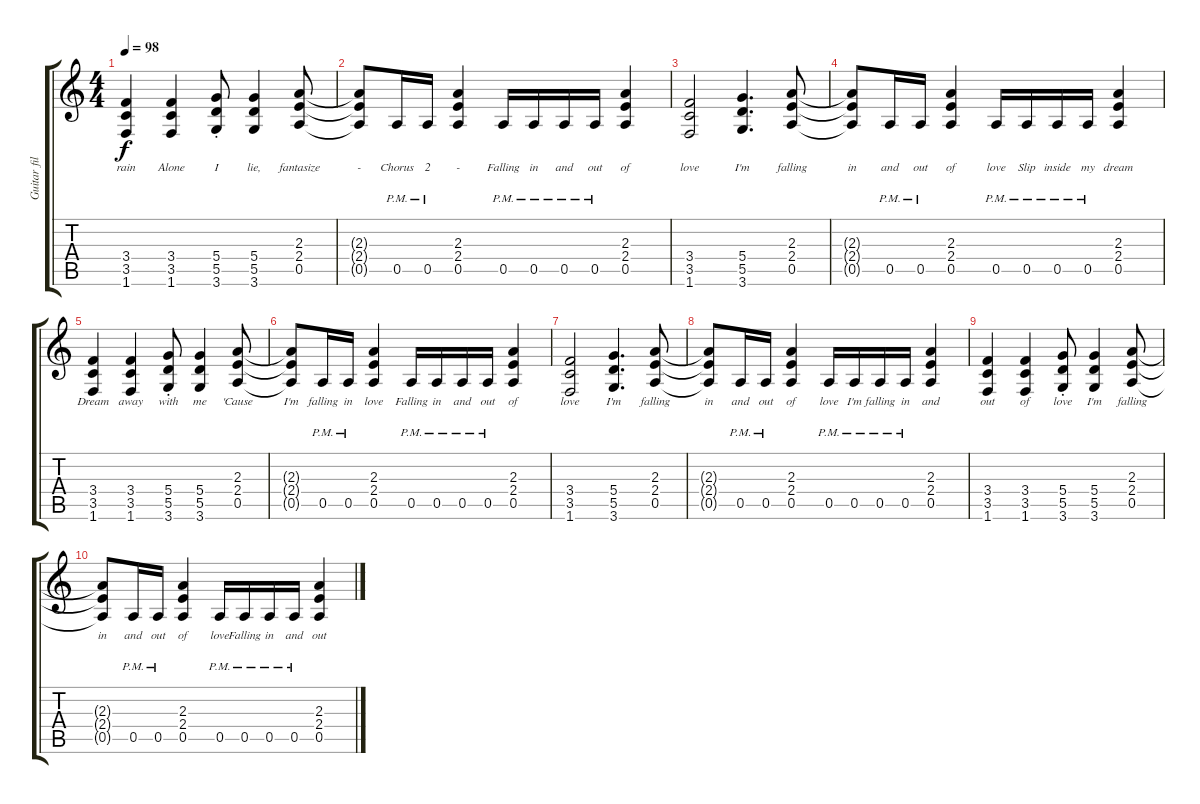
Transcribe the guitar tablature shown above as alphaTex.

\track ("Guitar fills" "Guitar fil") {instrument distortionguitar}
\staff {score tabs}
\tuning (E4 B3 G3 D3 A2 E2) {hide}
\ts (4 4)
\tempo 98
\clef g2
\ks c
(3.4 3.5 1.6).4{lyrics (0 "rain") lyrics (1 "") lyrics (2 "") lyrics (3 "") lyrics (4 "") dy f} (3.4 3.5 1.6).4{lyrics (0 "Alone") lyrics (1 "") lyrics (2 "") lyrics (3 "") lyrics (4 "")} (5.4{st} 5.5{st} 3.6{st}).8{lyrics (0 "I") lyrics (1 "") lyrics (2 "") lyrics (3 "") lyrics (4 "")} (5.4 5.5 3.6).4{lyrics (0 "lie,") lyrics (1 "") lyrics (2 "") lyrics (3 "") lyrics (4 "")} (2.3 2.4 0.5).8{lyrics (0 "fantasize") lyrics (1 "") lyrics (2 "") lyrics (3 "") lyrics (4 "")} |
(2.3{t} 2.4{t} 0.5{t}).8{lyrics (0 "-") lyrics (1 "") lyrics (2 "") lyrics (3 "") lyrics (4 "")} 0.5{pm}.16{lyrics (0 "Chorus") lyrics (1 "") lyrics (2 "") lyrics (3 "") lyrics (4 "")} 0.5{pm}.16{lyrics (0 "2") lyrics (1 "") lyrics (2 "") lyrics (3 "") lyrics (4 "")} (2.3 2.4 0.5).4{lyrics (0 "-") lyrics (1 "") lyrics (2 "") lyrics (3 "") lyrics (4 "")} 0.5{pm}.16{lyrics (0 "Falling") lyrics (1 "") lyrics (2 "") lyrics (3 "") lyrics (4 "")} 0.5{pm}.16{lyrics (0 "in") lyrics (1 "") lyrics (2 "") lyrics (3 "") lyrics (4 "")} 0.5{pm}.16{lyrics (0 "and") lyrics (1 "") lyrics (2 "") lyrics (3 "") lyrics (4 "")} 0.5{pm}.16{lyrics (0 "out") lyrics (1 "") lyrics (2 "") lyrics (3 "") lyrics (4 "")} (2.3 2.4 0.5).4{lyrics (0 "of") lyrics (1 "") lyrics (2 "") lyrics (3 "") lyrics (4 "")} |
(3.4 3.5 1.6).2{lyrics (0 "love") lyrics (1 "") lyrics (2 "") lyrics (3 "") lyrics (4 "")} (5.4 5.5 3.6).4{d lyrics (0 "I'm") lyrics (1 "") lyrics (2 "") lyrics (3 "") lyrics (4 "")} (2.3 2.4 0.5).8{lyrics (0 "falling") lyrics (1 "") lyrics (2 "") lyrics (3 "") lyrics (4 "")} |
(2.3{t} 2.4{t} 0.5{t}).8{lyrics (0 "in") lyrics (1 "") lyrics (2 "") lyrics (3 "") lyrics (4 "")} 0.5{pm}.16{lyrics (0 "and") lyrics (1 "") lyrics (2 "") lyrics (3 "") lyrics (4 "")} 0.5{pm}.16{lyrics (0 "out") lyrics (1 "") lyrics (2 "") lyrics (3 "") lyrics (4 "")} (2.3 2.4 0.5).4{lyrics (0 "of") lyrics (1 "") lyrics (2 "") lyrics (3 "") lyrics (4 "")} 0.5{pm}.16{lyrics (0 "love") lyrics (1 "") lyrics (2 "") lyrics (3 "") lyrics (4 "")} 0.5{pm}.16{lyrics (0 "Slip") lyrics (1 "") lyrics (2 "") lyrics (3 "") lyrics (4 "")} 0.5{pm}.16{lyrics (0 "inside") lyrics (1 "") lyrics (2 "") lyrics (3 "") lyrics (4 "")} 0.5{pm}.16{lyrics (0 "my") lyrics (1 "") lyrics (2 "") lyrics (3 "") lyrics (4 "")} (2.3 2.4 0.5).4{lyrics (0 "dream") lyrics (1 "") lyrics (2 "") lyrics (3 "") lyrics (4 "")} |
(3.4 3.5 1.6).4{lyrics (0 "Dream") lyrics (1 "") lyrics (2 "") lyrics (3 "") lyrics (4 "")} (3.4 3.5 1.6).4{lyrics (0 "away") lyrics (1 "") lyrics (2 "") lyrics (3 "") lyrics (4 "")} (5.4{st} 5.5{st} 3.6{st}).8{lyrics (0 "with") lyrics (1 "") lyrics (2 "") lyrics (3 "") lyrics (4 "")} (5.4 5.5 3.6).4{lyrics (0 "me") lyrics (1 "") lyrics (2 "") lyrics (3 "") lyrics (4 "")} (2.3 2.4 0.5).8{lyrics (0 "'Cause") lyrics (1 "") lyrics (2 "") lyrics (3 "") lyrics (4 "")} |
(2.3{t} 2.4{t} 0.5{t}).8{lyrics (0 "I'm") lyrics (1 "") lyrics (2 "") lyrics (3 "") lyrics (4 "")} 0.5{pm}.16{lyrics (0 "falling") lyrics (1 "") lyrics (2 "") lyrics (3 "") lyrics (4 "")} 0.5{pm}.16{lyrics (0 "in") lyrics (1 "") lyrics (2 "") lyrics (3 "") lyrics (4 "")} (2.3 2.4 0.5).4{lyrics (0 "love") lyrics (1 "") lyrics (2 "") lyrics (3 "") lyrics (4 "")} 0.5{pm}.16{lyrics (0 "Falling") lyrics (1 "") lyrics (2 "") lyrics (3 "") lyrics (4 "")} 0.5{pm}.16{lyrics (0 "in") lyrics (1 "") lyrics (2 "") lyrics (3 "") lyrics (4 "")} 0.5{pm}.16{lyrics (0 "and") lyrics (1 "") lyrics (2 "") lyrics (3 "") lyrics (4 "")} 0.5{pm}.16{lyrics (0 "out") lyrics (1 "") lyrics (2 "") lyrics (3 "") lyrics (4 "")} (2.3 2.4 0.5).4{lyrics (0 "of") lyrics (1 "") lyrics (2 "") lyrics (3 "") lyrics (4 "")} |
(3.4 3.5 1.6).2{lyrics (0 "love") lyrics (1 "") lyrics (2 "") lyrics (3 "") lyrics (4 "")} (5.4 5.5 3.6).4{d lyrics (0 "I'm") lyrics (1 "") lyrics (2 "") lyrics (3 "") lyrics (4 "")} (2.3 2.4 0.5).8{lyrics (0 "falling") lyrics (1 "") lyrics (2 "") lyrics (3 "") lyrics (4 "")} |
(2.3{t} 2.4{t} 0.5{t}).8{lyrics (0 "in") lyrics (1 "") lyrics (2 "") lyrics (3 "") lyrics (4 "")} 0.5{pm}.16{lyrics (0 "and") lyrics (1 "") lyrics (2 "") lyrics (3 "") lyrics (4 "")} 0.5{pm}.16{lyrics (0 "out") lyrics (1 "") lyrics (2 "") lyrics (3 "") lyrics (4 "")} (2.3 2.4 0.5).4{lyrics (0 "of") lyrics (1 "") lyrics (2 "") lyrics (3 "") lyrics (4 "")} 0.5{pm}.16{lyrics (0 "love") lyrics (1 "") lyrics (2 "") lyrics (3 "") lyrics (4 "")} 0.5{pm}.16{lyrics (0 "I'm") lyrics (1 "") lyrics (2 "") lyrics (3 "") lyrics (4 "")} 0.5{pm}.16{lyrics (0 "falling") lyrics (1 "") lyrics (2 "") lyrics (3 "") lyrics (4 "")} 0.5{pm}.16{lyrics (0 "in") lyrics (1 "") lyrics (2 "") lyrics (3 "") lyrics (4 "")} (2.3 2.4 0.5).4{lyrics (0 "and") lyrics (1 "") lyrics (2 "") lyrics (3 "") lyrics (4 "")} |
(3.4 3.5 1.6).4{lyrics (0 "out") lyrics (1 "") lyrics (2 "") lyrics (3 "") lyrics (4 "")} (3.4 3.5 1.6).4{lyrics (0 "of") lyrics (1 "") lyrics (2 "") lyrics (3 "") lyrics (4 "")} (5.4{st} 5.5{st} 3.6{st}).8{lyrics (0 "love") lyrics (1 "") lyrics (2 "") lyrics (3 "") lyrics (4 "")} (5.4 5.5 3.6).4{lyrics (0 "I'm") lyrics (1 "") lyrics (2 "") lyrics (3 "") lyrics (4 "")} (2.3 2.4 0.5).8{lyrics (0 "falling") lyrics (1 "") lyrics (2 "") lyrics (3 "") lyrics (4 "")} |
(2.3{t} 2.4{t} 0.5{t}).8{lyrics (0 "in") lyrics (1 "") lyrics (2 "") lyrics (3 "") lyrics (4 "")} 0.5{pm}.16{lyrics (0 "and") lyrics (1 "") lyrics (2 "") lyrics (3 "") lyrics (4 "")} 0.5{pm}.16{lyrics (0 "out") lyrics (1 "") lyrics (2 "") lyrics (3 "") lyrics (4 "")} (2.3 2.4 0.5).4{lyrics (0 "of") lyrics (1 "") lyrics (2 "") lyrics (3 "") lyrics (4 "")} 0.5{pm}.16{lyrics (0 "love") lyrics (1 "") lyrics (2 "") lyrics (3 "") lyrics (4 "")} 0.5{pm}.16{lyrics (0 "Falling") lyrics (1 "") lyrics (2 "") lyrics (3 "") lyrics (4 "")} 0.5{pm}.16{lyrics (0 "in") lyrics (1 "") lyrics (2 "") lyrics (3 "") lyrics (4 "")} 0.5{pm}.16{lyrics (0 "and") lyrics (1 "") lyrics (2 "") lyrics (3 "") lyrics (4 "")} (2.3 2.4 0.5).4{lyrics (0 "out") lyrics (1 "") lyrics (2 "") lyrics (3 "") lyrics (4 "")}
